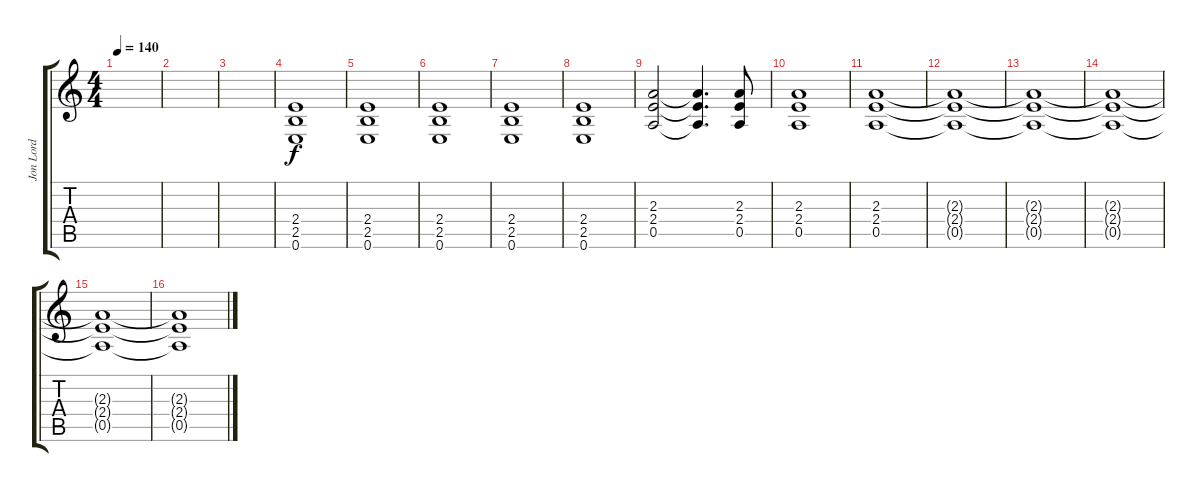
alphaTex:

\track ("Jon Lord" "Jon Lord") {instrument electricguitarjazz}
\staff {score tabs}
\tuning (E4 B3 G3 D3 A2 E2) {hide}
\ts (4 4)
\tempo 140
\clef g2
\ks c
|
|
|
(2.4 2.5 0.6).1 |
(2.4 2.5 0.6).1 |
(2.4 2.5 0.6).1 |
(2.4 2.5 0.6).1 |
(2.4 2.5 0.6).1 |
(2.3 2.4 0.5).2 (2.3{t} 2.4{t} 0.5{t}).4{d} (2.3 2.4 0.5).8 |
(2.3 2.4 0.5).1 |
(2.3 2.4 0.5).1 |
(2.3{t} 2.4{t} 0.5{t}).1 |
(2.3{t} 2.4{t} 0.5{t}).1 |
(2.3{t} 2.4{t} 0.5{t}).1 |
(2.3{t} 2.4{t} 0.5{t}).1 |
(2.3{t} 2.4{t} 0.5{t}).1
